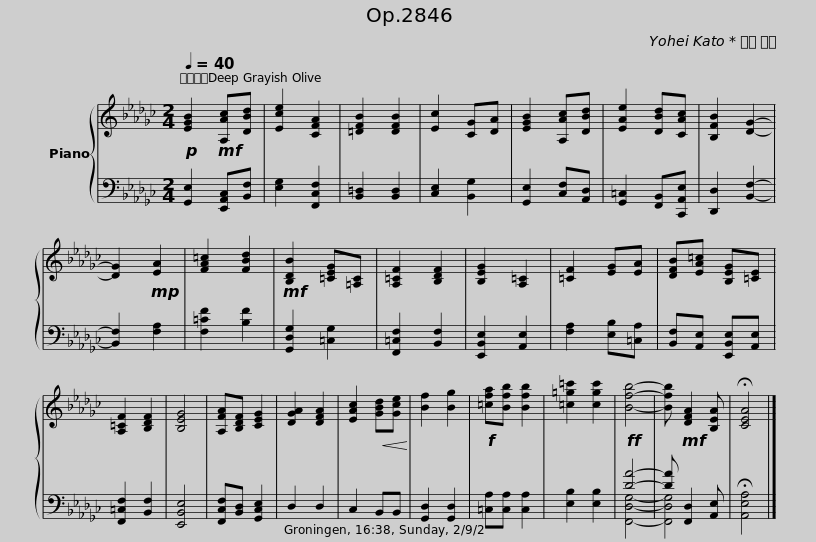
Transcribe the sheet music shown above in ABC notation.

X:1
%%score { 1 | ( 2 3 ) }
L:1/8
Q:1/4=40
M:2/4
I:linebreak $
K:Gb
V:1 treble
V:2 bass
V:3 bass
V:1
!p! [EGB]2!mf! [A,Ac][DBd] | [Ece]2 [CFA]2 | [=DFB]2 [DFB]2 | [Ec]2 [CG][DA] | [EGB]2 [A,Ac][DBd] | %5
 [EAe]2 [DBd][CAc] | [B,FB]2 [DG]2- | [DG]2!mp! [EA]2 | [FA=c]2 [FBd]2 |$!mf! [B,DB]2 [=CEG][=A,C] | %10
 [A,=CF]2 [B,DF]2 | [B,EG]2 [A,=C]2 | [=CF]2 [EG][EA] | [DFB][EA=c] [B,EG][=CE] | [A,=CF]2 [B,DF]2 | %15
 [B,EG]4 | [A,FA][B,DF] [CEG]2 |$ [DGA]2 [DFA]2 | [EAc]2!<(! [GBd][Gce]!<)! | [Bf]2 [Bg]2 | %20
!f! [=cfa][Bfb] [Bfb]2 | [=c=g=c']2 [cgc']2 |!ff! [Bfb]4- | [Bfb]!mf! [DFA]2 [B,EA] | !fermata![CEA]4 |] %25
V:2
 [G,,E,]2 [E,,A,,C,][B,,F,] | [E,G,]2 [F,,C,F,]2 | [B,,=D,]2 [B,,D,]2 | [C,E,]2 [B,,G,]2 | [G,,E,]2 [C,F,][A,,D,] | %5
 [G,,=C,]2 [F,,B,,][C,,A,,E,] | [D,,D,]2 [B,,F,]2- | [B,,F,]2 [F,A,]2 | [F,=CF]2 [B,F]2 |$ [G,,D,G,]2 [=C,G,]2 | %10
 [F,,=C,F,]2 [B,,F,]2 | [E,,B,,E,]2 [A,,E,]2 | [F,A,]2 [E,B,][=C,A,] | [B,,F,][A,,E,] [E,,B,,E,][A,,E,] | [F,,=C,F,]2 [B,,F,]2 | %15
 [E,,B,,E,]4 | [F,,C,F,][B,,D,] [G,,C,E,]2 |$ D,2 D,2 | C,2 B,,B,, | [G,,D,]2 [G,,D,]2 | %20
 [=C,A,][C,A,] [C,A,]2 | [E,B,]2 [E,B,]2 | [DA]4- | [DA] [F,,D,]2 [A,,E,] | !fermata![A,,E,A,]4 |] %25
V:3
 x4 | x4 | x4 | x4 | x4 | %5
 x4 | x4 | x4 | x4 |$ x4 | %10
 x4 | x4 | x4 | x4 | x4 | %15
 x4 | x4 |$ x4 | x4 | x4 | %20
 x4 | x4 | [F,,D,G,]4- | [F,,D,G,]4 | x4 |] %25
